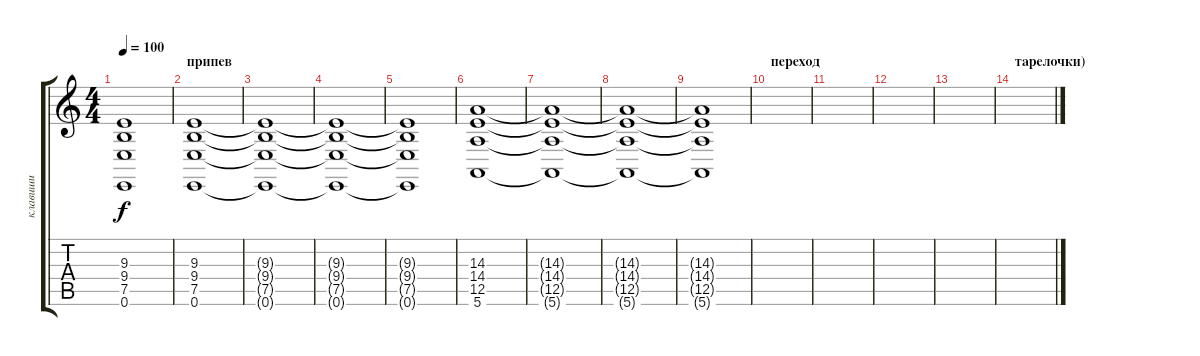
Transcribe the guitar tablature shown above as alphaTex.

\track ("клавиши " "клавиши ") {instrument synthstrings1}
\staff {score tabs}
\tuning (E4 B3 G3 D3 A2 E2) {hide}
\ts (4 4)
\tempo 100
\clef g2
\ks c
(9.3{t} 9.4{t} 7.5{t} 0.6{t}).1{dy f} |
\section ("" "припев")
(9.3 9.4 7.5 0.6).1 |
(9.3{t} 9.4{t} 7.5{t} 0.6{t}).1 |
(9.3{t} 9.4{t} 7.5{t} 0.6{t}).1 |
(9.3{t} 9.4{t} 7.5{t} 0.6{t}).1 |
(14.3 14.4 12.5 5.6).1 |
(14.3{t} 14.4{t} 12.5{t} 5.6{t}).1 |
(14.3{t} 14.4{t} 12.5{t} 5.6{t}).1 |
(14.3{t} 14.4{t} 12.5{t} 5.6{t}).1 |
\section ("" "переход")
|
|
|
|
\section ("" "тарелочки)")
